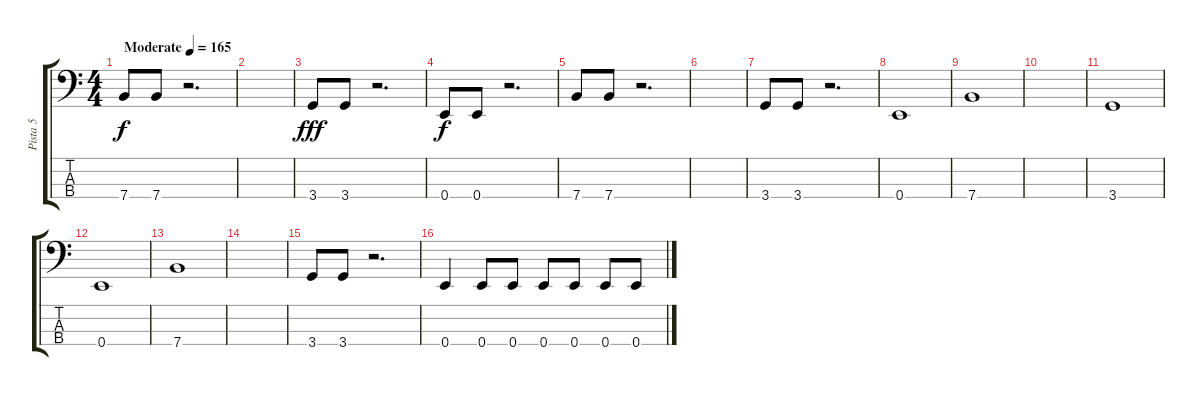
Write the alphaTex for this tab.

\track ("Pista 5" "Pista 5") {instrument electricbassfinger}
\staff {score tabs}
\tuning (G2 D2 A1 E1) {hide}
\ts (4 4)
\tempo (165 "Moderate")
\clef f4
\ks c
7.4.8{dy f instrument electricbassfinger} 7.4.8 r.2{d} |
|
3.4.8{dy fff} 3.4.8 r.2{d} |
0.4.8{dy f} 0.4.8 r.2{d} |
7.4.8 7.4.8 r.2{d} |
|
3.4.8 3.4.8 r.2{d} |
0.4.1 |
7.4.1 |
|
3.4.1 |
0.4.1 |
7.4.1 |
|
3.4.8 3.4.8 r.2{d} |
0.4.4 0.4.8 0.4.8 0.4.8 0.4.8 0.4.8 0.4.8
